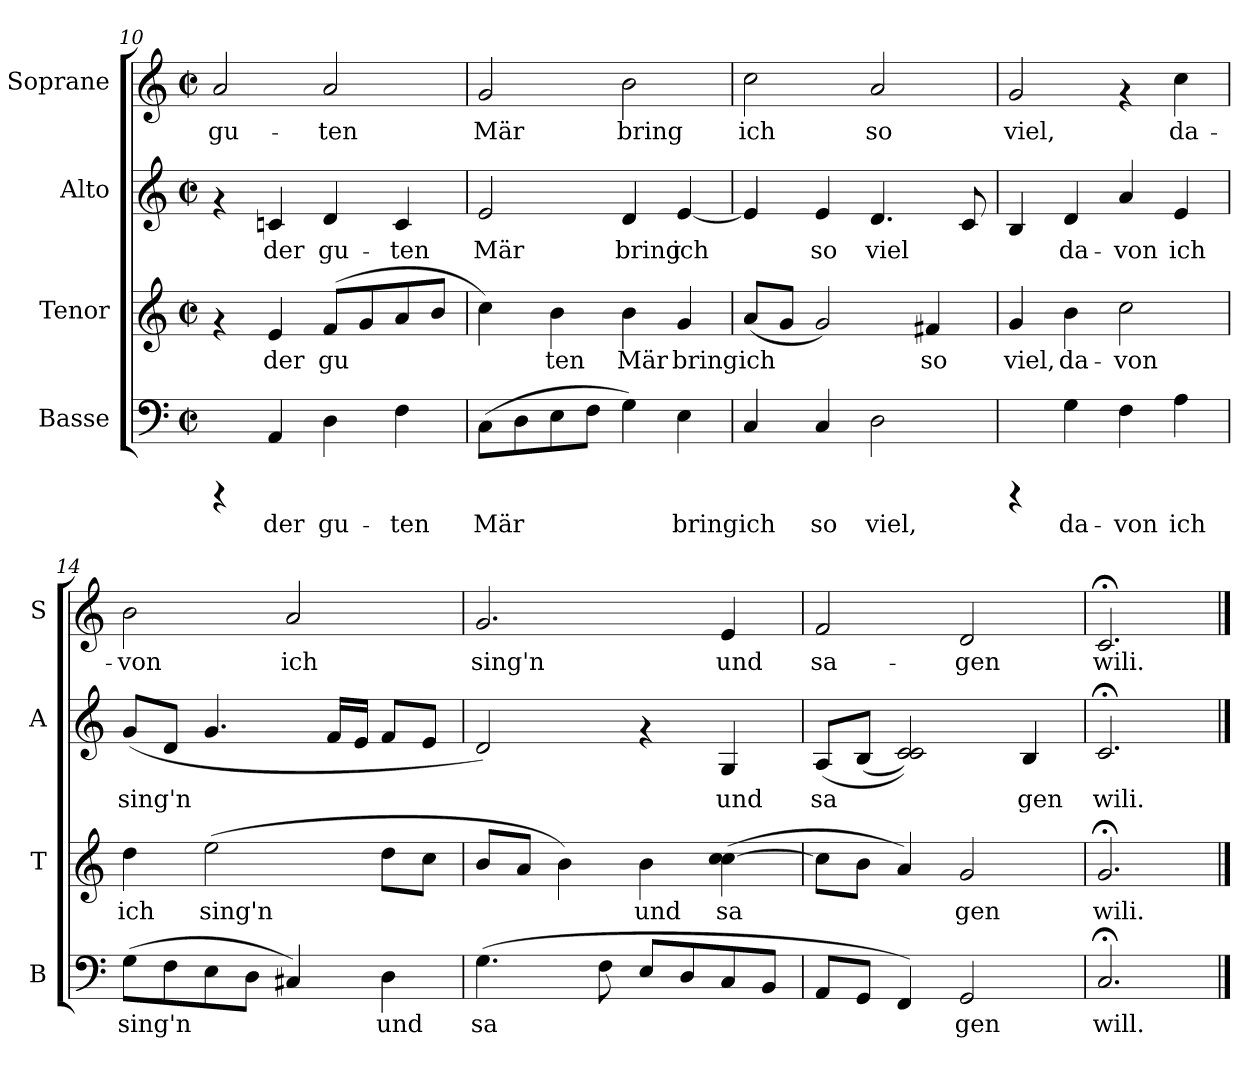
**kern	**text	**kern	**text	**kern	**text	**kern	**text
*part4	*part4	*part3	*part3	*part2	*part2	*part1	*part1
*staff4	*staff4	*staff3	*staff3	*staff2	*staff2	*staff1	*staff1
*I"Basse	*	*I"Tenor	*	*I"Alto	*	*I"Soprane	*
*I'B	*	*I'T	*	*I'A	*	*I'S	*
*clefF4	*	*clefG2	*	*clefG2	*	*clefG2	*
*k[]	*	*k[]	*	*k[]	*	*k[]	*
*C:	*	*C:	*	*C:	*	*C:	*
*M2/2	*	*M2/2	*	*M2/2	*	*M2/2	*
*met(c|)	*	*met(c|)	*	*met(c|)	*	*met(c|)	*
=10	=10	=10	=10	=10	=10	=10	=10
!	!	!	!	!	!	!	!LO:LY:b:cj
4rCCC	.	4rf	.	4rf	.	2a/	gu-
!	!LO:LY:b:cj	!	!LO:LY:b:cj	!	!LO:LY:b:cj	!	!
4AA/	der	4e/	der	4cn/	der	.	.
!	!LO:LY:b:cj	!	!LO:LY:b:cj	!	!LO:LY:b:cj	!	!LO:LY:b:cj
4D\	gu-	(>8f/L	gu	4d/	gu-	2a/	-ten
!	!	!	!LO:LY:b:cj	!	!	!	!
.	.	8g/	.	.	.	.	.
!	!LO:LY:b:cj	!	!LO:LY:b:cj	!	!LO:LY:b:cj	!	!
4F\	-ten	8a/	.	4c/	-ten	.	.
!	!	!	!LO:LY:b:cj	!	!	!	!
.	.	8b/J	.	.	.	.	.
=11	=11	=11	=11	=11	=11	=11	=11
!	!LO:LY:b:cj	!	!LO:LY:b:cj	!	!LO:LY:b:cj	!	!LO:LY:b:cj
(>8C\L	Mär	4cc\)	.	2e/	Mär	2g/	Mär
!	!LO:LY:b:cj	!	!	!	!	!	!
8D\	.	.	.	.	.	.	.
!	!LO:LY:b:cj	!	!LO:LY:b:cj	!	!	!	!
8E\	.	4b\	ten	.	.	.	.
!	!LO:LY:b:cj	!	!	!	!	!	!
8F\J	.	.	.	.	.	.	.
!	!LO:LY:b:cj	!	!LO:LY:b:cj	!	!LO:LY:b:cj	!	!LO:LY:b:cj
4G\)	.	4b\	Mär	4d/	bring	2b\	bring
!	!LO:LY:b:cj	!	!LO:LY:b:cj	!	!LO:LY:b:cj	!	!
4E\	bring	4g/	bring	[<4e/	ich	.	.
=12	=12	=12	=12	=12	=12	=12	=12
!	!LO:LY:b:cj	!	!LO:LY:b:cj	!	!LO:LY:b:cj	!	!LO:LY:b:cj
4C/	ich	(<8a/L	ich	4e/]	.	2cc\	ich
!	!	!	!LO:LY:b:cj	!	!	!	!
.	.	8g/J	.	.	.	.	.
!	!LO:LY:b:cj	!	!LO:LY:b:cj	!	!LO:LY:b:cj	!	!
4C/	so	2g/)	.	4e/	so	.	.
!	!LO:LY:b:cj	!	!	!	!LO:LY:b:cj	!	!LO:LY:b:cj
2D\	viel,	.	.	4.d/	viel	2a/	so
!	!	!	!LO:LY:b:cj	!	!	!	!
.	.	4f#X/	so	.	.	.	.
!	!	!	!	!	!LO:LY:b:cj	!	!
.	.	.	.	8c/	.	.	.
!!LO:LB:g=z
=13	=13	=13	=13	=13	=13	=13	=13
!	!	!	!LO:LY:b:cj	!	!LO:LY:b:cj	!	!LO:LY:b:cj
4rCCC	.	4g/	viel,	4B/	.	2g/	viel,
!	!LO:LY:b:cj	!	!LO:LY:b:cj	!	!LO:LY:b:cj	!	!
4G\	da-	4b\	da-	4d/	da-	.	.
!	!LO:LY:b:cj	!	!LO:LY:b:cj	!	!LO:LY:b:cj	!	!
4F\	-von	2cc\	-von	4a/	-von	4rf	.
!	!LO:LY:b:cj	!	!	!	!LO:LY:b:cj	!	!LO:LY:b:cj
4A\	ich	.	.	4e/	ich	4cc\	da-
=14	=14	=14	=14	=14	=14	=14	=14
!	!LO:LY:b:cj	!	!LO:LY:b:cj	!	!LO:LY:b:cj	!	!LO:LY:b:cj
(>8G\L	sing'n	4dd\	ich	(<8g/L	sing'n	2b\	-von
!	!LO:LY:b:cj	!	!	!	!LO:LY:b:cj	!	!
8F\	.	.	.	8d/J	.	.	.
!	!LO:LY:b:cj	!	!LO:LY:b:cj	!	!LO:LY:b:cj	!	!
8E\	.	(>2ee\	sing'n	4.g/	.	.	.
!	!LO:LY:b:cj	!	!	!	!	!	!
8D\J	.	.	.	.	.	.	.
!	!LO:LY:b:cj	!	!	!	!	!	!LO:LY:b:cj
4C#X/)	.	.	.	.	.	2a/	ich
!	!	!	!	!	!LO:LY:b:cj	!	!
.	.	.	.	16f/L	.	.	.
!	!	!	!	!	!LO:LY:b:cj	!	!
.	.	.	.	16e/J	.	.	.
!	!LO:LY:b:cj	!	!LO:LY:b:cj	!	!LO:LY:b:cj	!	!
4D\	und	8dd\L	.	8f/L	.	.	.
!	!	!	!LO:LY:b:cj	!	!LO:LY:b:cj	!	!
.	.	8cc\J	.	8e/J	.	.	.
=15	=15	=15	=15	=15	=15	=15	=15
!	!LO:LY:b:cj	!	!LO:LY:b:cj	!	!LO:LY:b:cj	!	!LO:LY:b:cj
(>4.G\	sa-	8b/L	.	2d/)	.	2.g/	sing'n
!	!	!	!LO:LY:b:cj	!	!	!	!
.	.	8a/J	.	.	.	.	.
!	!	!	!LO:LY:b:cj	!	!	!	!
.	.	4b\)	.	.	.	.	.
!	!LO:LY:b:cj	!	!	!	!	!	!
8F\	--	.	.	.	.	.	.
!	!LO:LY:b:cj	!	!LO:LY:b:cj	!	!	!	!
8E/L	--	4b\	und	4rf	.	.	.
!	!LO:LY:b:cj	!	!	!	!	!	!
8D/	--	.	.	.	.	.	.
!	!LO:LY:b:cj	!	!LO:LY:b:cj	!	!LO:LY:b:cj	!	!LO:LY:b:cj
8C/	--	(>4cc\ [>4cc\	sa-	4G/	und	4e/	und
!	!LO:LY:b:cj	!	!	!	!	!	!
8BB/J	--	.	.	.	.	.	.
=16	=16	=16	=16	=16	=16	=16	=16
!	!LO:LY:b:cj	!	!LO:LY:b:cj	!	!LO:LY:b:cj	!	!LO:LY:b:cj
8AA/L	--	8cc\L]	--	(<8A/L	sa-	2f/	sa-
!	!LO:LY:b:cj	!	!LO:LY:b:cj	!	!LO:LY:b:cj	!	!
8GG/J	--	8b\J	--	(>8B/J	--	.	.
!	!LO:LY:b:cj	!	!LO:LY:b:cj	!	!LO:LY:b:cj	!	!
4FF/)	--	4a/)	--	2c/ 2c/))	--	.	.
!	!LO:LY:b:cj	!	!LO:LY:b:cj	!	!	!	!LO:LY:b:cj
2GG/	-gen	2g/	-gen	.	.	2d/	-gen
!	!	!	!	!	!LO:LY:b:cj	!	!
.	.	.	.	4B/	-gen	.	.
=17	=17	=17	=17	=17	=17	=17	=17
!	!LO:LY:b:cj	!	!LO:LY:b:cj	!	!LO:LY:b:cj	!	!LO:LY:b:cj
2.C;</	will.	2.g;</	wili.	2.c;</	wili.	2.c;</	wili.
==	==	==	==	==	==	==	==
*-	*-	*-	*-	*-	*-	*-	*-
